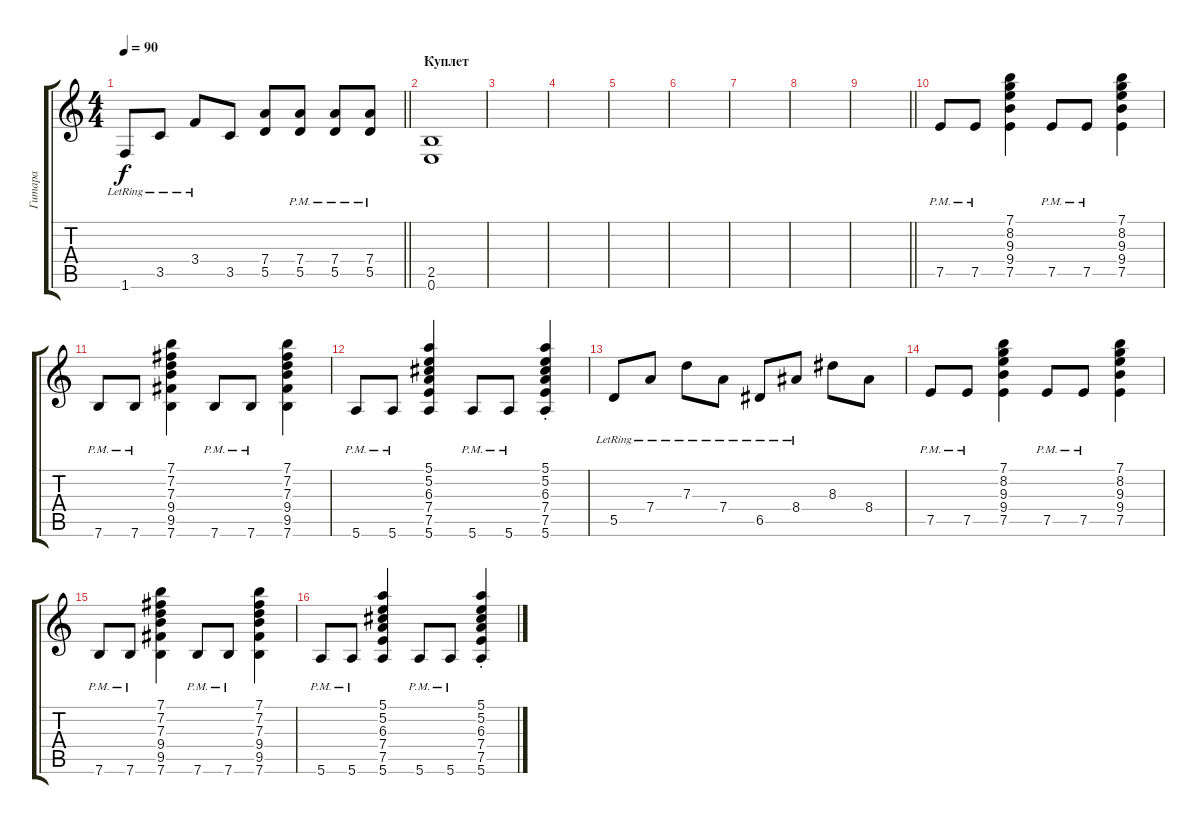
\track ("Гитара" "Гитара") {instrument distortionguitar}
\staff {score tabs}
\tuning (E4 B3 G3 D3 A2 E2) {hide}
\ts (4 4)
\tempo 90
\clef g2
\barLineRight lightlight
\ks c
1.6{lr}.8{dy f} 3.5{lr}.8 3.4{lr}.8 3.5.8 (7.4 5.5).8 (7.4{pm} 5.5{pm}).8 (7.4{pm} 5.5{pm}).8 (7.4{pm} 5.5{pm}).8 |
\section ("" "Куплет")
(2.5 0.6).1{volume 0} |
|
|
|
|
|
|
\barLineRight lightlight
|
7.5{pm}.8 7.5{pm}.8 (7.1 8.2 9.3 9.4 7.5).4 7.5{pm}.8 7.5{pm}.8 (7.1 8.2 9.3 9.4 7.5).4 |
7.6{pm}.8 7.6{pm}.8 (7.1 7.2 7.3 9.4 9.5 7.6).4 7.6{pm}.8 7.6{pm}.8 (7.1 7.2 7.3 9.4 9.5 7.6).4 |
5.6{pm}.8 5.6{pm}.8 (5.1 5.2 6.3 7.4 7.5 5.6).4 5.6{pm}.8 5.6{pm}.8 (5.1{st} 5.2{st} 6.3{st} 7.4{st} 7.5{st} 5.6{st}).4 |
5.5{lr}.8 7.4{lr}.8 7.3{lr}.8 7.4{lr}.8 6.5{lr}.8 8.4{lr}.8 8.3.8 8.4.8 |
7.5{pm}.8 7.5{pm}.8 (7.1 8.2 9.3 9.4 7.5).4 7.5{pm}.8 7.5{pm}.8 (7.1 8.2 9.3 9.4 7.5).4 |
7.6{pm}.8 7.6{pm}.8 (7.1 7.2 7.3 9.4 9.5 7.6).4 7.6{pm}.8 7.6{pm}.8 (7.1 7.2 7.3 9.4 9.5 7.6).4 |
5.6{pm}.8 5.6{pm}.8 (5.1 5.2 6.3 7.4 7.5 5.6).4 5.6{pm}.8 5.6{pm}.8 (5.1{st} 5.2{st} 6.3{st} 7.4{st} 7.5{st} 5.6{st}).4
